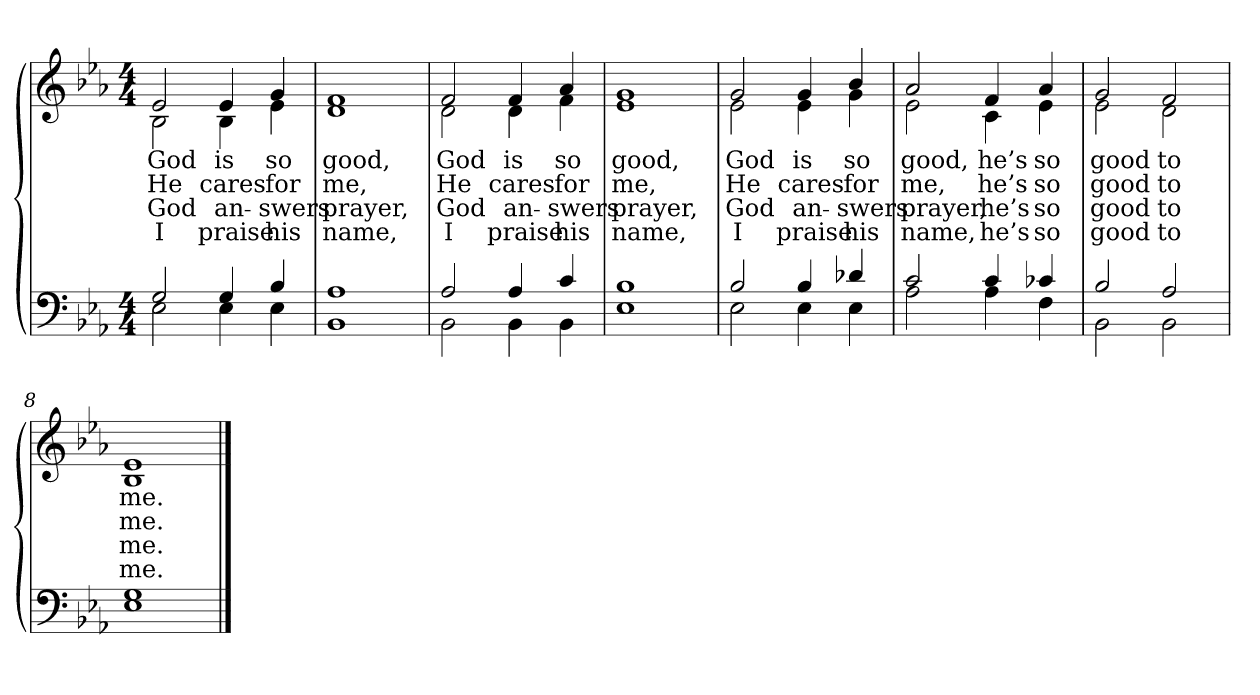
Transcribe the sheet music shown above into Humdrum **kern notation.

**kern	**kern	**text	**text	**text	**text
*part2	*part1	*part1	*part1	*part1	*part1
*staff2	*staff1	*staff1	*staff1	*staff1	*staff1
*clefF4	*clefG2	*	*	*	*
*k[b-e-a-]	*k[b-e-a-]	*	*	*	*
*M4/4	*M4/4	*	*	*	*
=1	=1	=1	=1	=1	=1
*^	*	*	*	*	*
!	!	!LO:TX:b:i:t=Verse	!	!	!	!
!	!	!	!LO:LY:b	!LO:LY:b	!LO:LY:b	!LO:LY:b
*	*	*^	*	*	*	*
2G/	2E-\	2e-/	2B-\	God	He	God	I
!	!	!	!	!LO:LY:b	!LO:LY:b	!LO:LY:b	!LO:LY:b
4G/	4E-\	4e-/	4B-\	is	cares	an-	praise
!	!	!	!	!LO:LY:b	!LO:LY:b	!LO:LY:b	!LO:LY:b
4B-/	4E-\	4g/	4e-\	so	for	-swers	his
=2	=2	=2	=2	=2	=2	=2	=2
!	!	!	!	!LO:LY:b	!LO:LY:b	!LO:LY:b	!LO:LY:b
1A-	1BB-	1f	1d	good,	me,	prayer,	name,
=3	=3	=3	=3	=3	=3	=3	=3
!	!	!	!	!LO:LY:b	!LO:LY:b	!LO:LY:b	!LO:LY:b
2A-/	2BB-\	2f/	2d\	God	He	God	I
!	!	!	!	!LO:LY:b	!LO:LY:b	!LO:LY:b	!LO:LY:b
4A-/	4BB-\	4f/	4d\	is	cares	an-	praise
!	!	!	!	!LO:LY:b	!LO:LY:b	!LO:LY:b	!LO:LY:b
4c/	4BB-\	4a-/	4f\	so	for	-swers	his
=4	=4	=4	=4	=4	=4	=4	=4
!	!	!	!	!LO:LY:b	!LO:LY:b	!LO:LY:b	!LO:LY:b
1B-	1E-	1g	1e-	good,	me,	prayer,	name,
!!LO:LB:g=z	!!
=5	=5	=5	=5	=5	=5	=5	=5
!	!	!	!	!LO:LY:b	!LO:LY:b	!LO:LY:b	!LO:LY:b
2B-/	2E-\	2g/	2e-\	God	He	God	I
!	!	!	!	!LO:LY:b	!LO:LY:b	!LO:LY:b	!LO:LY:b
4B-/	4E-\	4g/	4e-\	is	cares	an-	praise
!	!	!	!	!LO:LY:b	!LO:LY:b	!LO:LY:b	!LO:LY:b
4d-X/	4E-\	4b-/	4g\	so	for	-swers	his
=6	=6	=6	=6	=6	=6	=6	=6
!	!	!	!	!LO:LY:b	!LO:LY:b	!LO:LY:b	!LO:LY:b
2c/	2A-\	2a-/	2e-\	good,	me,	prayer,	name,
!	!	!	!	!LO:LY:b	!LO:LY:b	!LO:LY:b	!LO:LY:b
4c/	4A-\	4f/	4c\	he’s	he’s	he’s	he’s
!	!	!	!	!LO:LY:b	!LO:LY:b	!LO:LY:b	!LO:LY:b
4c-X/	4F\	4a-/	4e-\	so	so	so	so
=7	=7	=7	=7	=7	=7	=7	=7
!	!	!	!	!LO:LY:b	!LO:LY:b	!LO:LY:b	!LO:LY:b
2B-/	2BB-\	2g/	2e-\	good	good	good	good
!	!	!	!	!LO:LY:b	!LO:LY:b	!LO:LY:b	!LO:LY:b
2A-/	2BB-\	2f/	2d\	to	to	to	to
=8	=8	=8	=8	=8	=8	=8	=8
!	!	!	!	!LO:LY:b	!LO:LY:b	!LO:LY:b	!LO:LY:b
1G	1E-	1e-	1B-	me.	me.	me.	me.
*v	*v	*	*	*	*	*	*
*	*v	*v	*	*	*	*
==	==	==	==	==	==
*-	*-	*-	*-	*-	*-
